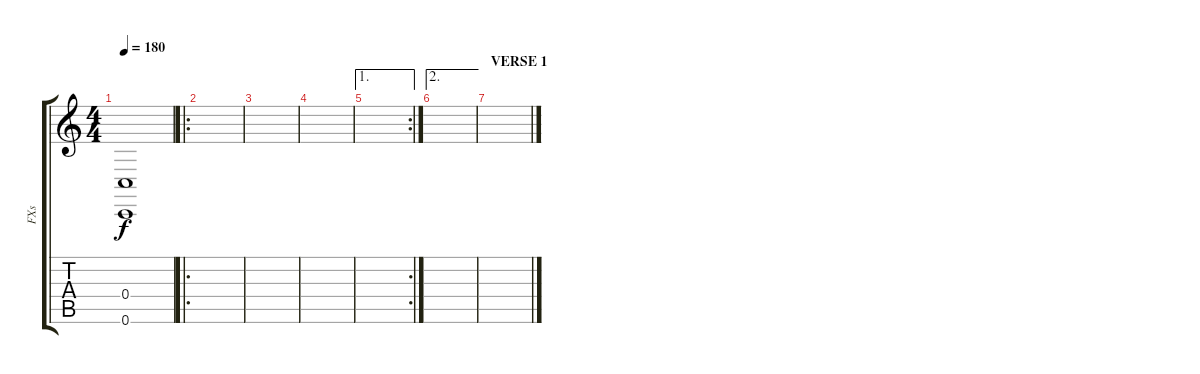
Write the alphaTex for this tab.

\track ("FXs" "FXs") {instrument lead2sawtooth}
\staff {score tabs}
\tuning (D4 A3 F3 C3 G2 C2) {hide}
\ts (4 4)
\tempo 180
\clef g2
\ks c
(0.4{t} 0.6{t}).1{dy f} |
\ro
|
|
|
\ae 1
\rc 2
|
\ae 2
|
\section ("" "VERSE 1")
